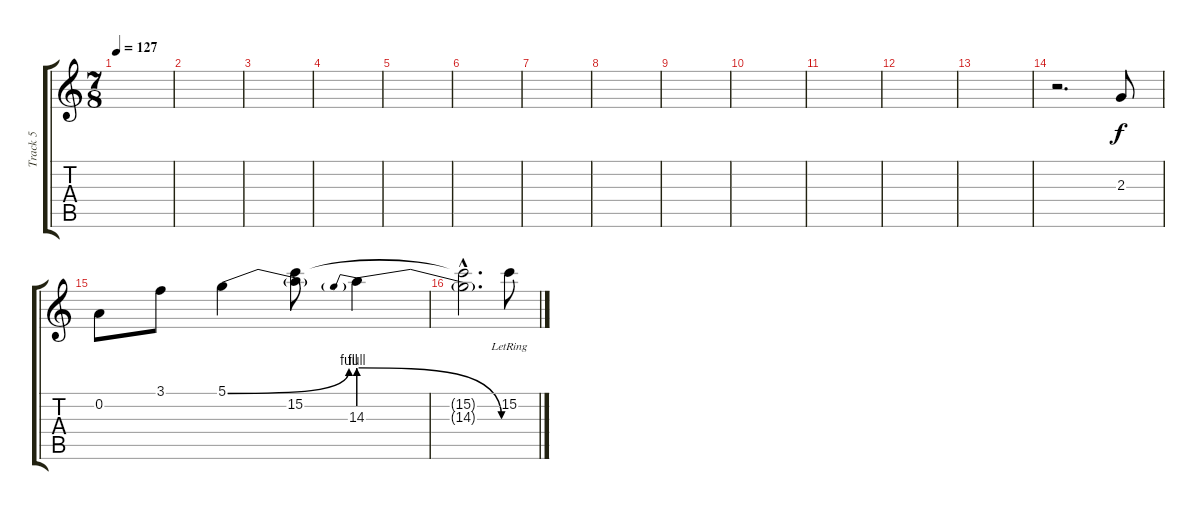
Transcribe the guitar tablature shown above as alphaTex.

\track ("Track 5" "Track 5") {instrument electricguitarjazz}
\staff {score tabs}
\tuning (D4 A3 F3 C3 G2 C2) {hide}
\ts (7 8)
\tempo 127
\clef g2
\ks c
|
|
|
|
|
|
|
|
|
|
|
|
|
r.2{d instrument overdrivenguitar} 2.3.8 |
0.2.8 3.1.8 5.1{be (bend 0 0 60 4)}.4 (5.1{t} 15.2).8 14.3{be (prebendrelease 0 4 60 0)}.4 |
(15.2{hac t} 14.3{hac t}).2{d} 15.2{lr}.8
